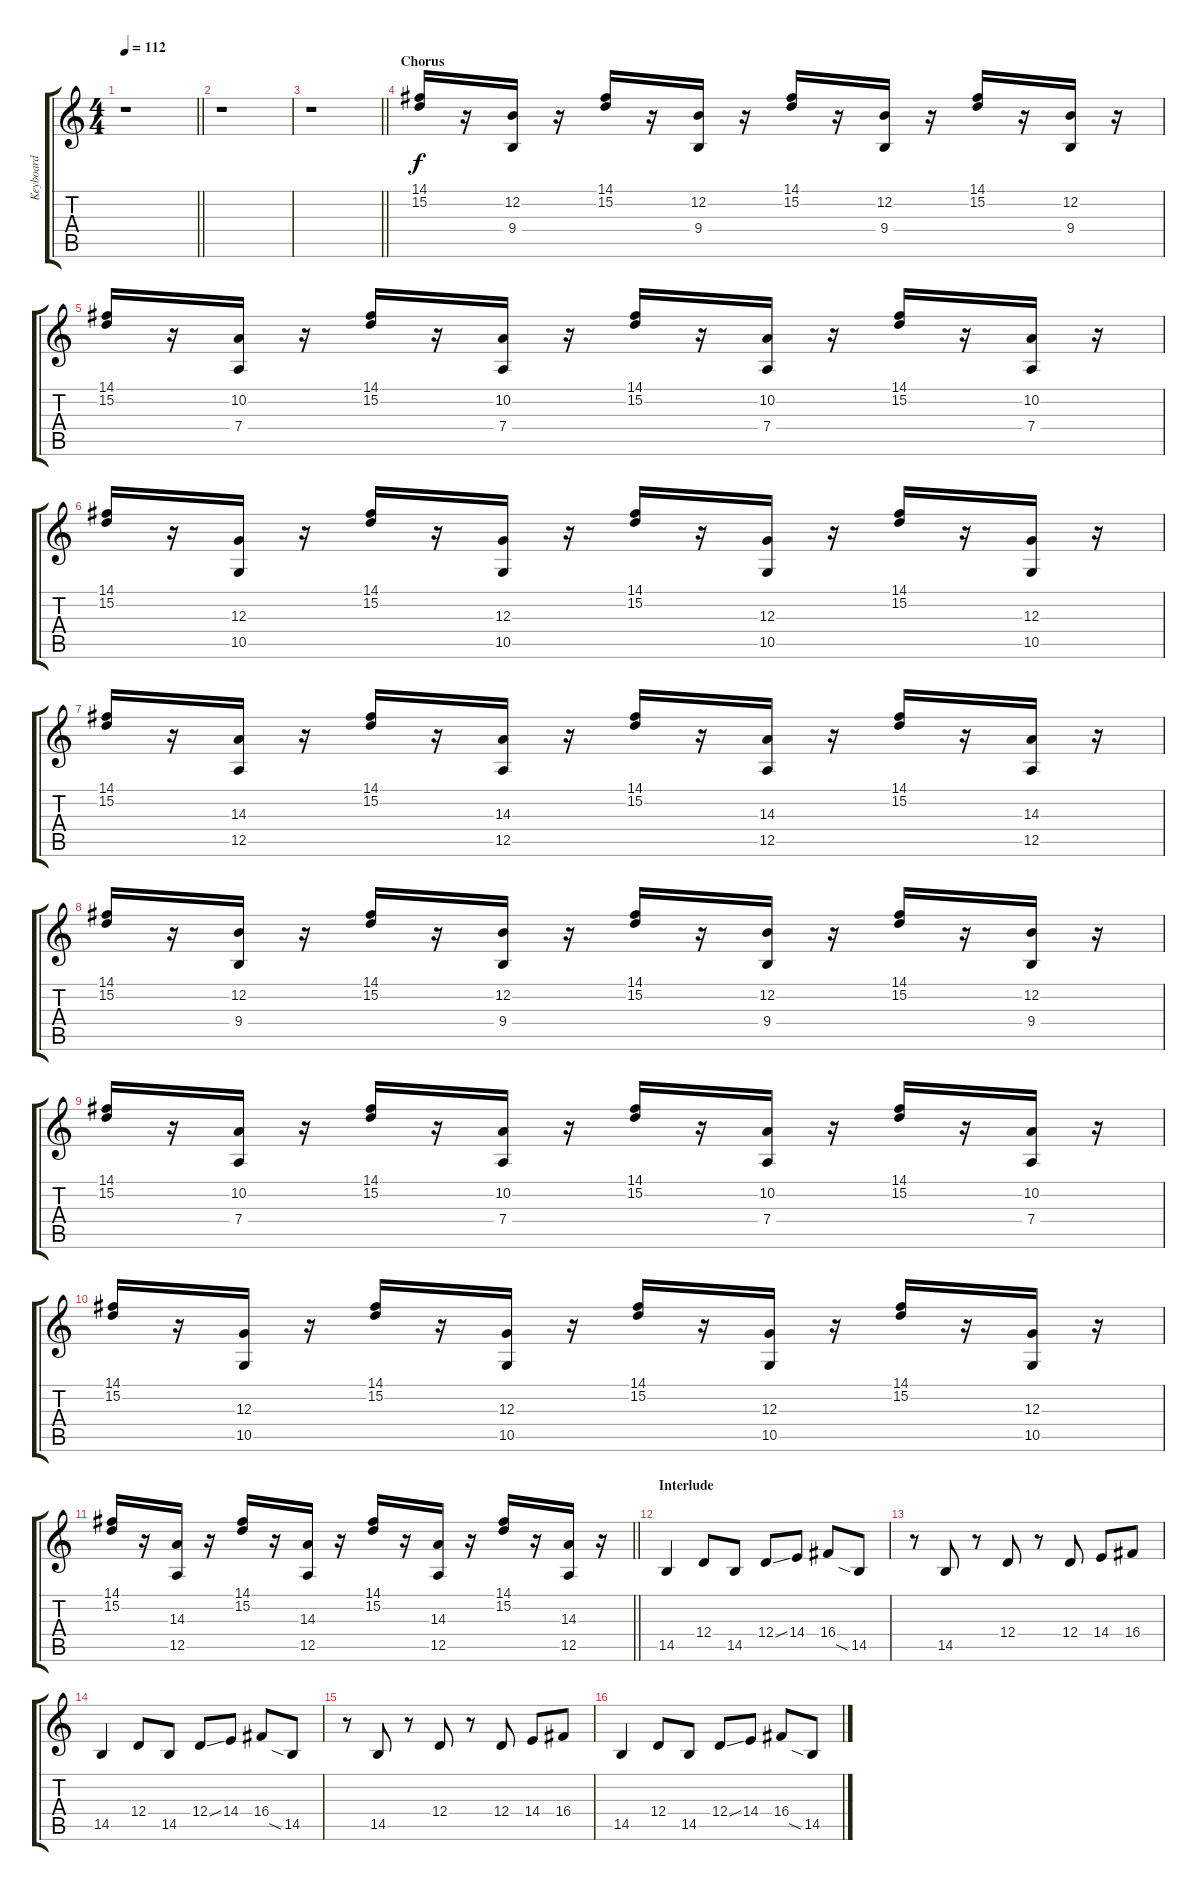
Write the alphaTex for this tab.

\track ("Keyboard" "Keyboard") {instrument stringensemble1}
\staff {score tabs}
\tuning (E4 B3 G3 D3 A2 E2) {hide}
\ts (4 4)
\tempo 112
\clef g2
\barLineRight lightlight
\ks c
r.1{dy f} |
r.1 |
\barLineRight lightlight
r.1 |
\section ("" "Chorus")
(14.1 15.2).16 r.16 (12.2 9.4).16 r.16 (14.1 15.2).16 r.16 (12.2 9.4).16 r.16 (14.1 15.2).16 r.16 (12.2 9.4).16 r.16 (14.1 15.2).16 r.16 (12.2 9.4).16 r.16 |
(14.1 15.2).16 r.16 (10.2 7.4).16 r.16 (14.1 15.2).16 r.16 (10.2 7.4).16 r.16 (14.1 15.2).16 r.16 (10.2 7.4).16 r.16 (14.1 15.2).16 r.16 (10.2 7.4).16 r.16 |
(14.1 15.2).16 r.16 (12.3 10.5).16 r.16 (14.1 15.2).16 r.16 (12.3 10.5).16 r.16 (14.1 15.2).16 r.16 (12.3 10.5).16 r.16 (14.1 15.2).16 r.16 (12.3 10.5).16 r.16 |
(14.1 15.2).16 r.16 (14.3 12.5).16 r.16 (14.1 15.2).16 r.16 (14.3 12.5).16 r.16 (14.1 15.2).16 r.16 (14.3 12.5).16 r.16 (14.1 15.2).16 r.16 (14.3 12.5).16 r.16 |
(14.1 15.2).16 r.16 (12.2 9.4).16 r.16 (14.1 15.2).16 r.16 (12.2 9.4).16 r.16 (14.1 15.2).16 r.16 (12.2 9.4).16 r.16 (14.1 15.2).16 r.16 (12.2 9.4).16 r.16 |
(14.1 15.2).16 r.16 (10.2 7.4).16 r.16 (14.1 15.2).16 r.16 (10.2 7.4).16 r.16 (14.1 15.2).16 r.16 (10.2 7.4).16 r.16 (14.1 15.2).16 r.16 (10.2 7.4).16 r.16 |
(14.1 15.2).16 r.16 (12.3 10.5).16 r.16 (14.1 15.2).16 r.16 (12.3 10.5).16 r.16 (14.1 15.2).16 r.16 (12.3 10.5).16 r.16 (14.1 15.2).16 r.16 (12.3 10.5).16 r.16 |
\barLineRight lightlight
(14.1 15.2).16 r.16 (14.3 12.5).16 r.16 (14.1 15.2).16 r.16 (14.3 12.5).16 r.16 (14.1 15.2).16 r.16 (14.3 12.5).16 r.16 (14.1 15.2).16 r.16 (14.3 12.5).16 r.16 |
\section ("" "Interlude")
14.5.4 12.4.8 14.5.8 12.4{ss}.8 14.4.8 16.4.8 14.5{sia}.8 |
r.8 14.5.8 r.8 12.4.8 r.8 12.4.8 14.4.8 16.4.8 |
14.5.4 12.4.8 14.5.8 12.4{ss}.8 14.4.8 16.4.8 14.5{sia}.8 |
r.8 14.5.8 r.8 12.4.8 r.8 12.4.8 14.4.8 16.4.8 |
14.5.4 12.4.8 14.5.8 12.4{ss}.8 14.4.8 16.4.8 14.5{sia}.8
